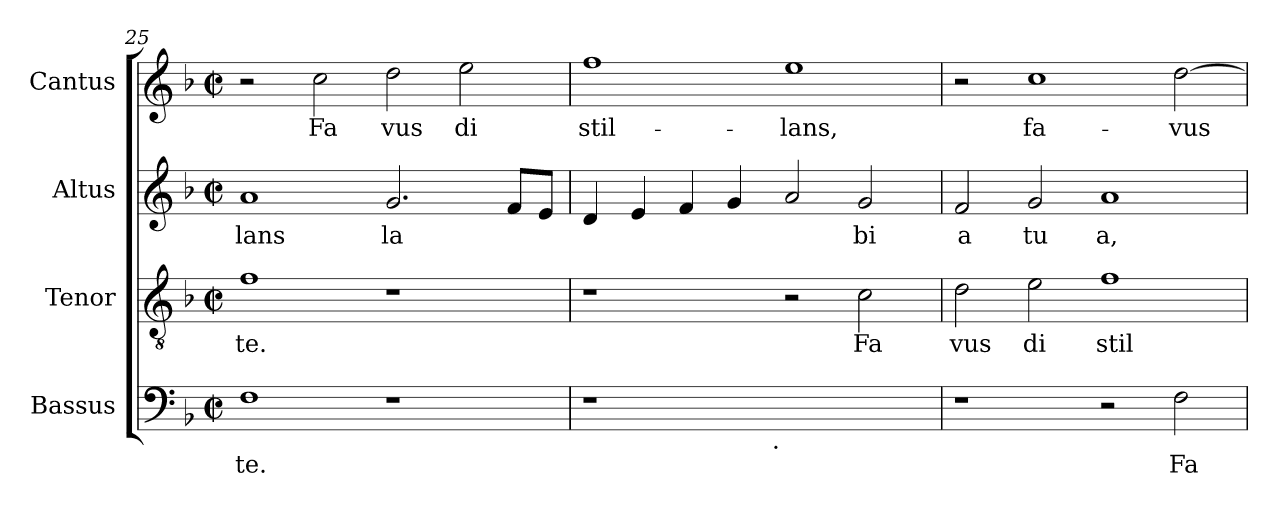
**kern	**text	**kern	**text	**kern	**text	**kern	**text
*part4	*part4	*part3	*part3	*part2	*part2	*part1	*part1
*staff4	*staff4	*staff3	*staff3	*staff2	*staff2	*staff1	*staff1
*I"Bassus	*	*I"Tenor	*	*I"Altus	*	*I"Cantus	*
*clefF4	*	*clefGv2	*	*clefG2	*	*clefG2	*
*k[b-]	*	*k[b-]	*	*k[b-]	*	*k[b-]	*
*F:	*	*F:	*	*F:	*	*F:	*
*M2/2	*	*M2/2	*	*M2/2	*	*M2/2	*
*met(c|)	*	*met(c|)	*	*met(c|)	*	*met(c|)	*
=25	=25	=25	=25	=25	=25	=25	=25
!	!LO:LY:b:cj	!	!LO:LY:b:cj	!	!LO:LY:b:cj	!	!
1F	te.	1f	te.	1a	-lans	2r	.
!	!	!	!	!	!	!	!LO:LY:b:cj
.	.	.	.	.	.	2cc\	Fa
!	!	!	!	!	!LO:LY:b:cj	!	!LO:LY:b:cj
1r	.	1r	.	2.g/	la-	2dd\	vus
!	!	!	!	!	!	!	!LO:LY:b:cj
.	.	.	.	.	.	2ee\	di
!	!	!	!	!	!LO:LY:b:cj	!	!
.	.	.	.	8f/L	--	.	.
!	!	!	!	!	!LO:LY:b:cj	!	!
.	.	.	.	8e/J	--	.	.
!!LO:LB:g=z
=26	=26	=26	=26	=26	=26	=26	=26
!	!	!	!	!	!LO:LY:b:cj	!	!LO:LY:b:cj
*^	*	*	*	*	*	*	*
1r	2ryy	.	1r	.	4d/	--	1ff	stil-
!	!	!	!	!	!	!LO:LY:b:cj	!	!
.	.	.	.	.	4e/	--	.	.
!	!	!	!	!	!	!LO:LY:b:cj	!	!
.	4...ryy	.	.	.	4f/	--	.	.
!	!	!	!	!	!	!LO:LY:b:cj	!	!
.	.	.	.	.	4g/	--	.	.
!	!LO:TX:b:t=.	!	!	!	!	!	!	!
.	1ryy	.	.	.	.	.	.	.
!	!	!	!	!	!	!LO:LY:b:cj	!	!LO:LY:b:cj
1ryy	.	.	2r	.	2a/	--	1ee	-lans,
!	!	!	!	!LO:LY:b:cj	!	!LO:LY:b:cj	!	!
.	.	.	2c\	Fa	2g/	-bi	.	.
.	32ryy	.	.	.	.	.	.	.
=27	=27	=27	=27	=27	=27	=27	=27	=27
!	!	!	!	!LO:LY:b:cj	!	!LO:LY:b:cj	!	!
*v	*v	*	*	*	*	*	*	*
1r	.	2d\	vus	2f/	a	2r	.
!	!	!	!LO:LY:b:cj	!	!LO:LY:b:cj	!	!LO:LY:b:cj
.	.	2e\	di	2g/	tu	1cc	fa-
!	!	!	!LO:LY:b:cj	!	!LO:LY:b:cj	!	!
2r	.	1f	stil	1a	a,	.	.
!	!LO:LY:b:cj	!	!	!	!	!	!LO:LY:b:cj
2F\	Fa	.	.	.	.	[>2dd\	-vus
=	=	=	=	=	=	=	=
*-	*-	*-	*-	*-	*-	*-	*-
